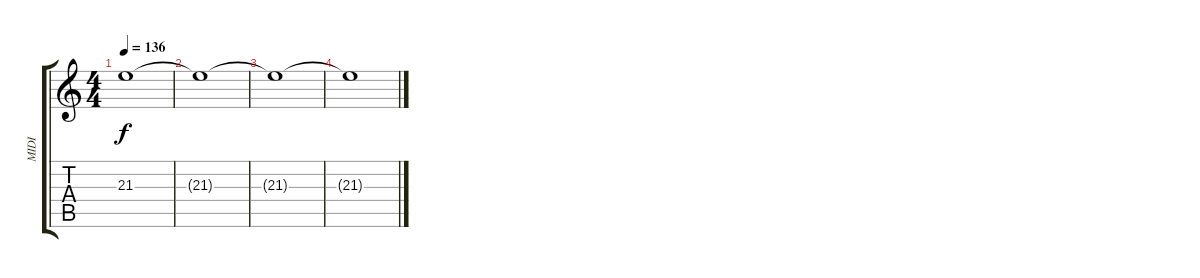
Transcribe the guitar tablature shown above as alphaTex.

\track ("MIDI" "MIDI") {instrument harmonica}
\staff {score tabs}
\tuning (E4 B3 G3 D3 A2 E2) {hide}
\ts (4 4)
\tempo 136
\clef g2
\ks c
21.3{t}.1{dy f} |
21.3{t}.1 |
21.3{t}.1 |
21.3{t}.1
